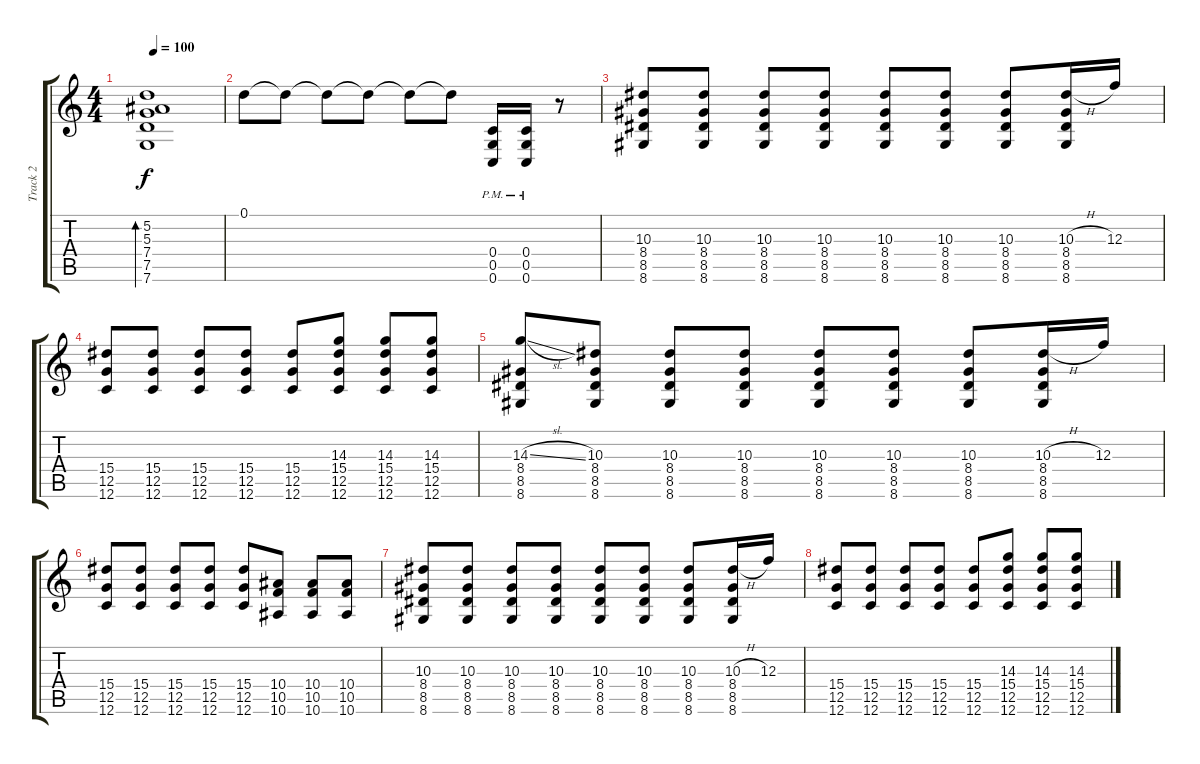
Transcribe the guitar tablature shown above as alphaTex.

\track ("Track 2" "Track 2") {instrument distortionguitar}
\staff {score tabs}
\tuning (D4 A3 F3 C3 G2 C2) {hide}
\ts (4 4)
\tempo 100
\clef g2
\ks c
(5.2 5.3 7.4 7.5 7.6).1{bd 120 dy f} |
0.1.8 0.1{t}.8 0.1{t}.8 0.1{t}.8 0.1{t}.8 0.1{t}.8 (0.4{pm} 0.5{pm} 0.6{pm}).16{instrument overdrivenguitar} (0.4{pm} 0.5{pm} 0.6{pm}).16 r.8 |
(10.3 8.4 8.5 8.6).8 (10.3 8.4 8.5 8.6).8 (10.3 8.4 8.5 8.6).8 (10.3 8.4 8.5 8.6).8 (10.3 8.4 8.5 8.6).8 (10.3 8.4 8.5 8.6).8 (10.3 8.4 8.5 8.6).8 (10.3{h} 8.4 8.5 8.6).16 12.3.16 |
(15.4 12.5 12.6).8 (15.4 12.5 12.6).8 (15.4 12.5 12.6).8 (15.4 12.5 12.6).8 (15.4 12.5 12.6).8 (14.3 15.4 12.5 12.6).8 (14.3 15.4 12.5 12.6).8 (14.3 15.4 12.5 12.6).8 |
(14.3{sl} 8.4 8.5 8.6).8 (10.3 8.4 8.5 8.6).8 (10.3 8.4 8.5 8.6).8 (10.3 8.4 8.5 8.6).8 (10.3 8.4 8.5 8.6).8 (10.3 8.4 8.5 8.6).8 (10.3 8.4 8.5 8.6).8 (10.3{h} 8.4 8.5 8.6).16 12.3.16 |
(15.4 12.5 12.6).8 (15.4 12.5 12.6).8 (15.4 12.5 12.6).8 (15.4 12.5 12.6).8 (15.4 12.5 12.6).8 (10.4 10.5 10.6).8 (10.4 10.5 10.6).8 (10.4 10.5 10.6).8 |
(10.3 8.4 8.5 8.6).8 (10.3 8.4 8.5 8.6).8 (10.3 8.4 8.5 8.6).8 (10.3 8.4 8.5 8.6).8 (10.3 8.4 8.5 8.6).8 (10.3 8.4 8.5 8.6).8 (10.3 8.4 8.5 8.6).8 (10.3{h} 8.4 8.5 8.6).16 12.3.16 |
(15.4 12.5 12.6).8 (15.4 12.5 12.6).8 (15.4 12.5 12.6).8 (15.4 12.5 12.6).8 (15.4 12.5 12.6).8 (14.3 15.4 12.5 12.6).8 (14.3 15.4 12.5 12.6).8 (14.3 15.4 12.5 12.6).8
